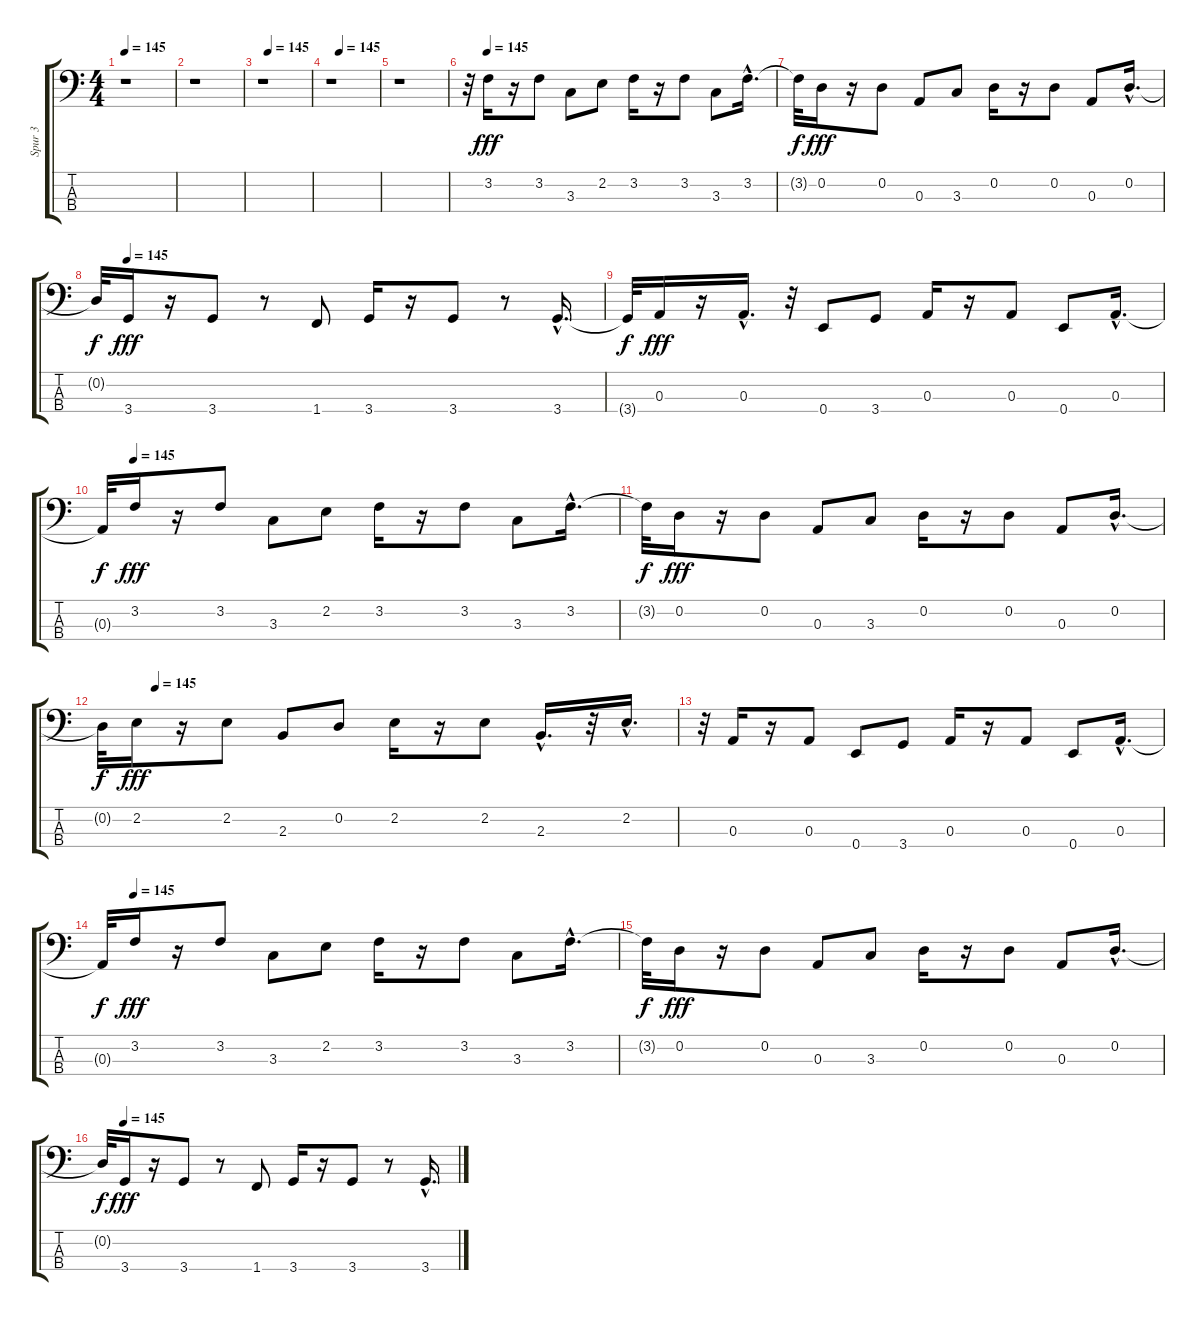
\track ("Spur 3" "Spur 3") {instrument fretlessbass}
\staff {score tabs}
\tuning (G2 D2 A1 E1) {hide}
\ts (4 4)
\tempo 145
\clef f4
\ks c
r.1{dy fff} |
r.1 |
\tempo (145 0.125)
r.1 |
\tempo (145 0.1875)
r.1 |
r.1 |
\tempo (145 0.0625)
r.32 3.2.16 r.16 3.2.8 3.3.8 2.2.8 3.2.16 r.16 3.2.8 3.3.8 3.2{hac}.16{d} |
3.2{t}.32{dy f} 0.2.16{dy fff} r.16 0.2.8 0.3.8 3.3.8 0.2.16 r.16 0.2.8 0.3.8 0.2{hac}.16{d} |
\tempo (145 0.0625)
0.2{t}.32{dy f} 3.4.16{dy fff} r.16 3.4.8 r.8 1.4.8 3.4.16 r.16 3.4.8 r.8 3.4{hac}.16{d} |
3.4{t}.32{dy f} 0.3.16{dy fff} r.16 0.3{hac}.16{d} r.32 0.4.8 3.4.8 0.3.16 r.16 0.3.8 0.4.8 0.3{hac}.16{d} |
\tempo (145 0.0625)
0.3{t}.32{dy f} 3.2.16{dy fff} r.16 3.2.8 3.3.8 2.2.8 3.2.16 r.16 3.2.8 3.3.8 3.2{hac}.16{d} |
3.2{t}.32{dy f} 0.2.16{dy fff} r.16 0.2.8 0.3.8 3.3.8 0.2.16 r.16 0.2.8 0.3.8 0.2{hac}.16{d} |
\tempo (145 0.09375)
0.2{t}.32{dy f} 2.2.16{dy fff} r.16 2.2.8 2.3.8 0.2.8 2.2.16 r.16 2.2.8 2.3{hac}.16{d} r.32 2.2{hac}.16{d} |
r.32 0.3.16 r.16 0.3.8 0.4.8 3.4.8 0.3.16 r.16 0.3.8 0.4.8 0.3{hac}.16{d} |
\tempo (145 0.0625)
0.3{t}.32{dy f} 3.2.16{dy fff} r.16 3.2.8 3.3.8 2.2.8 3.2.16 r.16 3.2.8 3.3.8 3.2{hac}.16{d} |
3.2{t}.32{dy f} 0.2.16{dy fff} r.16 0.2.8 0.3.8 3.3.8 0.2.16 r.16 0.2.8 0.3.8 0.2{hac}.16{d} |
\tempo (145 0.0625)
0.2{t}.32{dy f} 3.4.16{dy fff} r.16 3.4.8 r.8 1.4.8 3.4.16 r.16 3.4.8 r.8 3.4{hac}.16{d}
